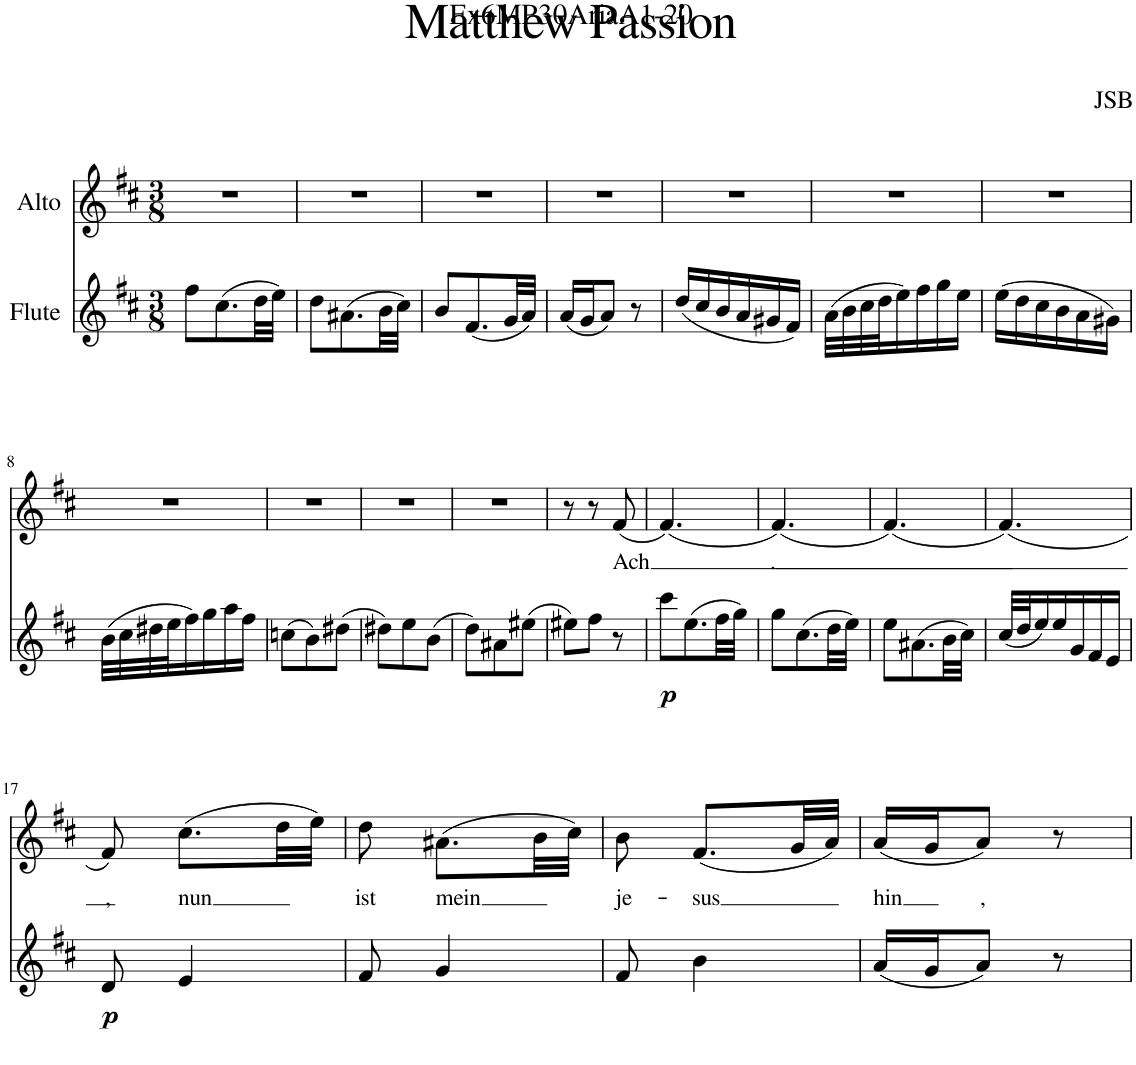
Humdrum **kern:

**kern	**dynam	**kern	**text
*part2	*part2	*part1	*part1
*staff2	*staff2	*staff1	*staff1
*I"Flute	*	*I"Alto	*
*I'Fl	*	*	*
*clefG2	*	*clefG2	*
*k[f#c#]	*	*k[f#c#]	*
*M3/8	*	*M3/8	*
=1	=1	=1	=1
8ff#\L	.	4.r	.
(8.cc#\	.	.	.
32dd\LL	.	.	.
32ee\JJJ)	.	.	.
=2	=2	=2	=2
8dd\L	.	4.r	.
(8.a#X\	.	.	.
32b\LL	.	.	.
32cc#\JJJ)	.	.	.
=3	=3	=3	=3
8b/L	.	4.r	.
(8.f#/	.	.	.
32g/LL	.	.	.
32a/JJJ)	.	.	.
=4	=4	=4	=4
(16a/LL	.	4.r	.
16g/J	.	.	.
8a/J)	.	.	.
8r	.	.	.
=5	=5	=5	=5
(16dd/LL	.	4.r	.
16cc#/	.	.	.
16b/	.	.	.
16a/	.	.	.
16g#X/	.	.	.
16f#/JJ)	.	.	.
=6	=6	=6	=6
(32a\LLL	.	4.r	.
32b\	.	.	.
32cc#\	.	.	.
32dd\J	.	.	.
16ee\)	.	.	.
16ff#\	.	.	.
16gg\	.	.	.
16ee\JJ	.	.	.
=7	=7	=7	=7
(16ee\LL	.	4.r	.
16dd\	.	.	.
16cc#\	.	.	.
16b\	.	.	.
16a\	.	.	.
16g#X\JJ)	.	.	.
!!LO:LB:g=z
=8	=8	=8	=8
(32b\LLL	.	4.r	.
32cc#\	.	.	.
32dd#X\	.	.	.
32ee\J	.	.	.
16ff#\)	.	.	.
16gg\	.	.	.
16aa\	.	.	.
16ff#\JJ	.	.	.
=9	=9	=9	=9
(8ccn\L	.	4.r	.
8b\)	.	.	.
(8dd#X\J	.	.	.
=10	=10	=10	=10
8dd#X\L)	.	4.r	.
8ee\	.	.	.
(8b\J	.	.	.
=11	=11	=11	=11
8dd\L)	.	4.r	.
8a#X\	.	.	.
(8ee#X\J	.	.	.
=12	=12	=12	=12
8ee#X\L)	.	8r	.
8ff#\J	.	8r	.
!	!	!	!LO:LY:b
8r	.	(8f#/	Ach
=13	=13	=13	=13
!	!LO:DY:b	!	!
8ccc#\L	p	(4.f#/)	.
(8.ee\	.	.	.
32ff#\LL	.	.	.
32gg\JJJ)	.	.	.
=14	=14	=14	=14
!	!	!	!LO:LY:b
8gg\L	.	(4.f#/)	.
(8.cc#\	.	.	.
32dd\LL	.	.	.
32ee\JJJ)	.	.	.
=15	=15	=15	=15
8ee\L	.	(4.f#/)	.
(8.a#X\	.	.	.
32b\LL	.	.	.
32cc#\JJJ)	.	.	.
=16	=16	=16	=16
(32cc#/LLL	.	(4.f#/)	.
32dd/J	.	.	.
16ee/)	.	.	.
16ee/	.	.	.
16g/	.	.	.
16f#/	.	.	.
16e/JJ	.	.	.
!!LO:LB:g=z
=17	=17	=17	=17
!	!LO:DY:b	!	!LO:LY:b
8d/	p	8f#/)	,
!	!	!	!LO:LY:b
4e/	.	(8.cc#\L	nun
.	.	32dd\LL	.
.	.	32ee\JJJ)	.
=18	=18	=18	=18
!	!	!	!LO:LY:b
8f#/	.	8dd\	ist
!	!	!	!LO:LY:b
4g/	.	(8.a#X\L	mein
.	.	32b\LL	.
.	.	32cc#\JJJ)	.
=19	=19	=19	=19
!	!	!	!LO:LY:b
8f#/	.	8b\	je-
!	!	!	!LO:LY:b
4b\	.	(8.f#/L	-sus
.	.	32g/LL	.
.	.	32a/JJJ)	.
=20	=20	=20	=20
!	!	!	!LO:LY:b
(16a/LL	.	(16a/LL	hin
16g/J	.	16g/J	.
!	!	!	!LO:LY:b
8a/J)	.	8a/J)	,
8r	.	8r	.
=	=	=	=
*-	*-	*-	*-
